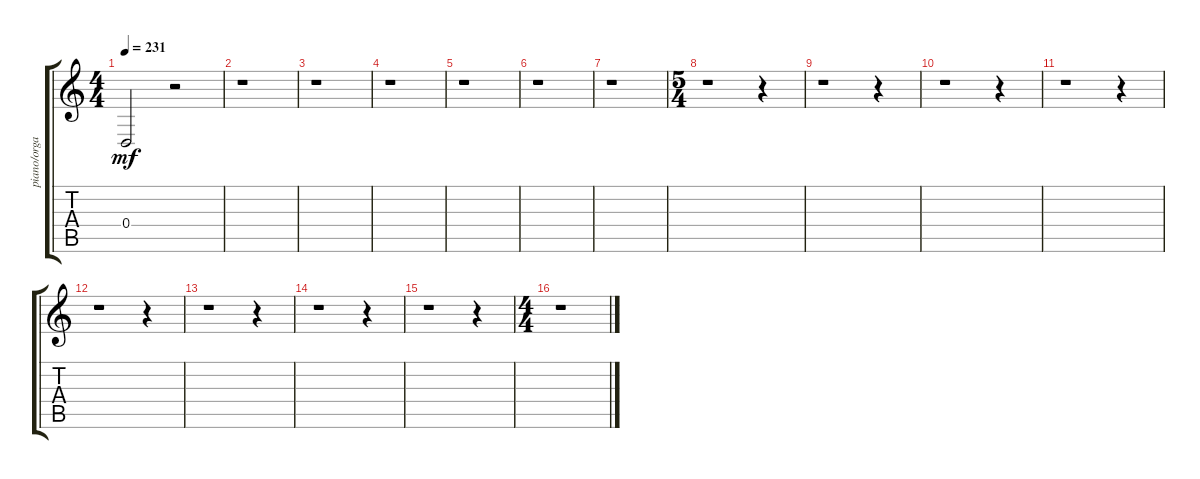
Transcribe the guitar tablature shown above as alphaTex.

\track ("piano/organ/synths  " "piano/orga") {instrument brightacousticpiano}
\staff {score tabs}
\tuning (E4 B3 G3 D3 A2 E2) {hide}
\ts (4 4)
\tempo 231
\clef g2
\ks c
0.4.2{dy mf} r.2 |
r.1 |
r.1 |
r.1 |
r.1 |
r.1 |
r.1 |
\ts (5 4)
r.1 r.4 |
r.1 r.4 |
r.1 r.4 |
r.1 r.4 |
r.1 r.4 |
r.1 r.4 |
r.1 r.4 |
r.1 r.4 |
\ts (4 4)
r.1
